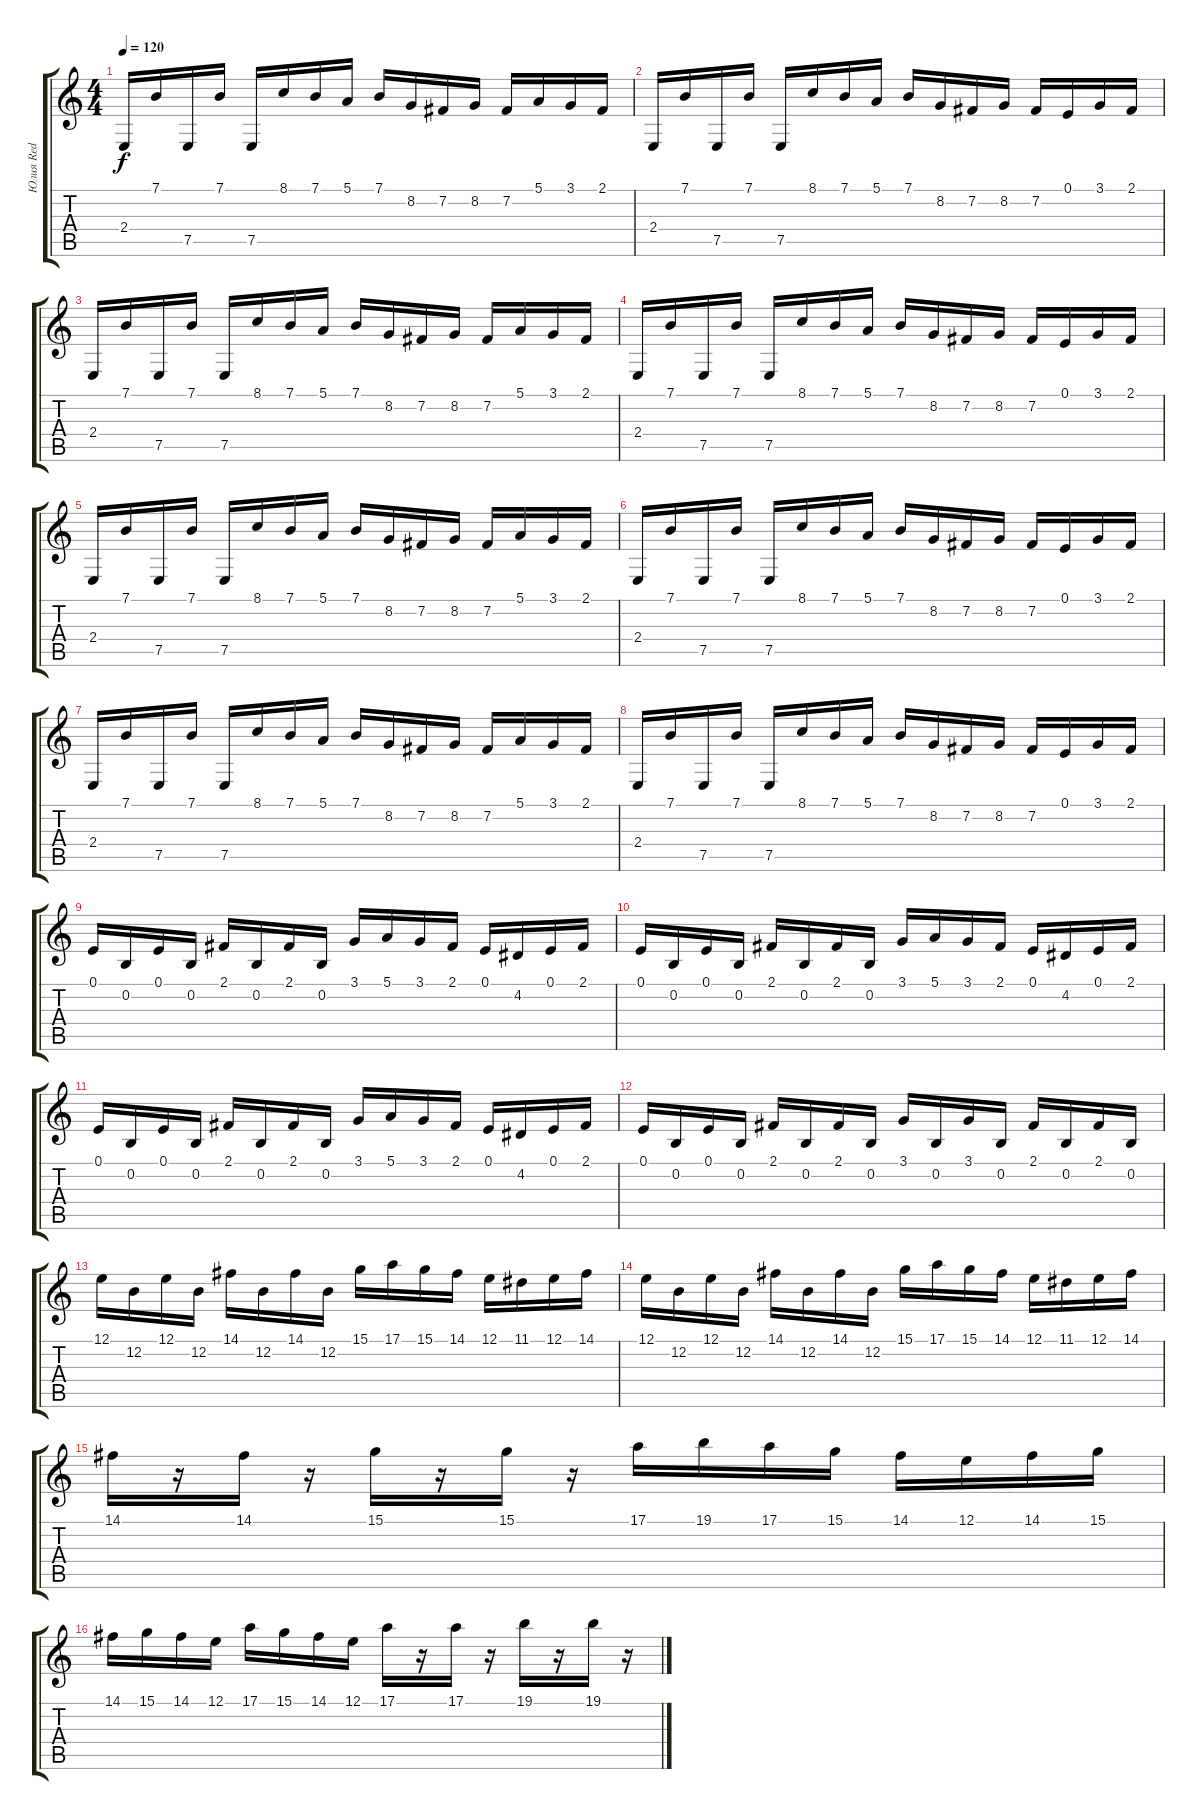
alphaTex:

\track ("Юлия Red" "Юлия Red") {instrument drawbarorgan}
\staff {score tabs}
\tuning (E4 B3 G3 D3 A2 E2) {hide}
\ts (4 4)
\tempo 120
\clef g2
\ks c
2.4.16{dy f} 7.1.16 7.5.16 7.1.16 7.5.16 8.1.16 7.1.16 5.1.16 7.1.16 8.2.16 7.2.16 8.2.16 7.2.16 5.1.16 3.1.16 2.1.16 |
2.4.16 7.1.16 7.5.16 7.1.16 7.5.16 8.1.16 7.1.16 5.1.16 7.1.16 8.2.16 7.2.16 8.2.16 7.2.16 0.1.16 3.1.16 2.1.16 |
2.4.16 7.1.16 7.5.16 7.1.16 7.5.16 8.1.16 7.1.16 5.1.16 7.1.16 8.2.16 7.2.16 8.2.16 7.2.16 5.1.16 3.1.16 2.1.16 |
2.4.16 7.1.16 7.5.16 7.1.16 7.5.16 8.1.16 7.1.16 5.1.16 7.1.16 8.2.16 7.2.16 8.2.16 7.2.16 0.1.16 3.1.16 2.1.16 |
2.4.16 7.1.16 7.5.16 7.1.16 7.5.16 8.1.16 7.1.16 5.1.16 7.1.16 8.2.16 7.2.16 8.2.16 7.2.16 5.1.16 3.1.16 2.1.16 |
2.4.16 7.1.16 7.5.16 7.1.16 7.5.16 8.1.16 7.1.16 5.1.16 7.1.16 8.2.16 7.2.16 8.2.16 7.2.16 0.1.16 3.1.16 2.1.16 |
2.4.16 7.1.16 7.5.16 7.1.16 7.5.16 8.1.16 7.1.16 5.1.16 7.1.16 8.2.16 7.2.16 8.2.16 7.2.16 5.1.16 3.1.16 2.1.16 |
2.4.16 7.1.16 7.5.16 7.1.16 7.5.16 8.1.16 7.1.16 5.1.16 7.1.16 8.2.16 7.2.16 8.2.16 7.2.16 0.1.16 3.1.16 2.1.16 |
0.1.16 0.2.16 0.1.16 0.2.16 2.1.16 0.2.16 2.1.16 0.2.16 3.1.16 5.1.16 3.1.16 2.1.16 0.1.16 4.2.16 0.1.16 2.1.16 |
0.1.16 0.2.16 0.1.16 0.2.16 2.1.16 0.2.16 2.1.16 0.2.16 3.1.16 5.1.16 3.1.16 2.1.16 0.1.16 4.2.16 0.1.16 2.1.16 |
0.1.16 0.2.16 0.1.16 0.2.16 2.1.16 0.2.16 2.1.16 0.2.16 3.1.16 5.1.16 3.1.16 2.1.16 0.1.16 4.2.16 0.1.16 2.1.16 |
0.1.16 0.2.16 0.1.16 0.2.16 2.1.16 0.2.16 2.1.16 0.2.16 3.1.16 0.2.16 3.1.16 0.2.16 2.1.16 0.2.16 2.1.16 0.2.16 |
12.1.16 12.2.16 12.1.16 12.2.16 14.1.16 12.2.16 14.1.16 12.2.16 15.1.16 17.1.16 15.1.16 14.1.16 12.1.16 11.1.16 12.1.16 14.1.16 |
12.1.16 12.2.16 12.1.16 12.2.16 14.1.16 12.2.16 14.1.16 12.2.16 15.1.16 17.1.16 15.1.16 14.1.16 12.1.16 11.1.16 12.1.16 14.1.16 |
14.1.16 r.16 14.1.16 r.16 15.1.16 r.16 15.1.16 r.16 17.1.16 19.1.16 17.1.16 15.1.16 14.1.16 12.1.16 14.1.16 15.1.16 |
14.1.16 15.1.16 14.1.16 12.1.16 17.1.16 15.1.16 14.1.16 12.1.16 17.1.16 r.16 17.1.16 r.16 19.1.16 r.16 19.1.16 r.16
